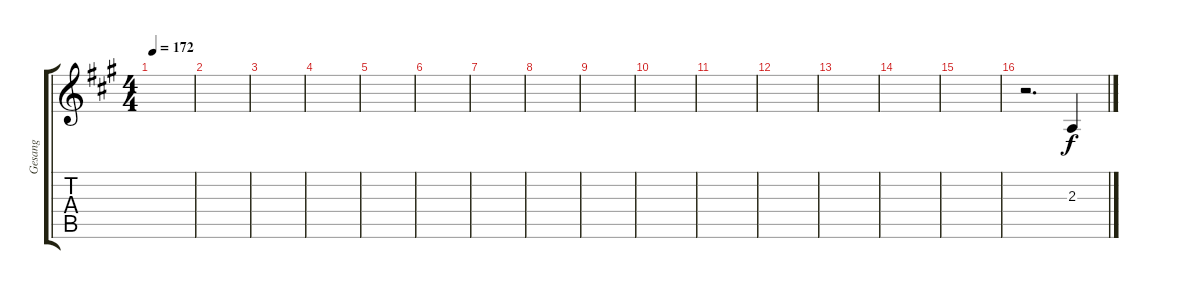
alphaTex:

\track ("Gesang" "Gesang") {instrument oboe}
\staff {score tabs}
\tuning (E4 B3 G3 D3 A2 E2) {hide}
\ts (4 4)
\tempo 172
\clef g2
\ks a
|
|
|
|
|
|
|
|
|
|
|
|
|
|
|
r.2{d} 2.3.4
